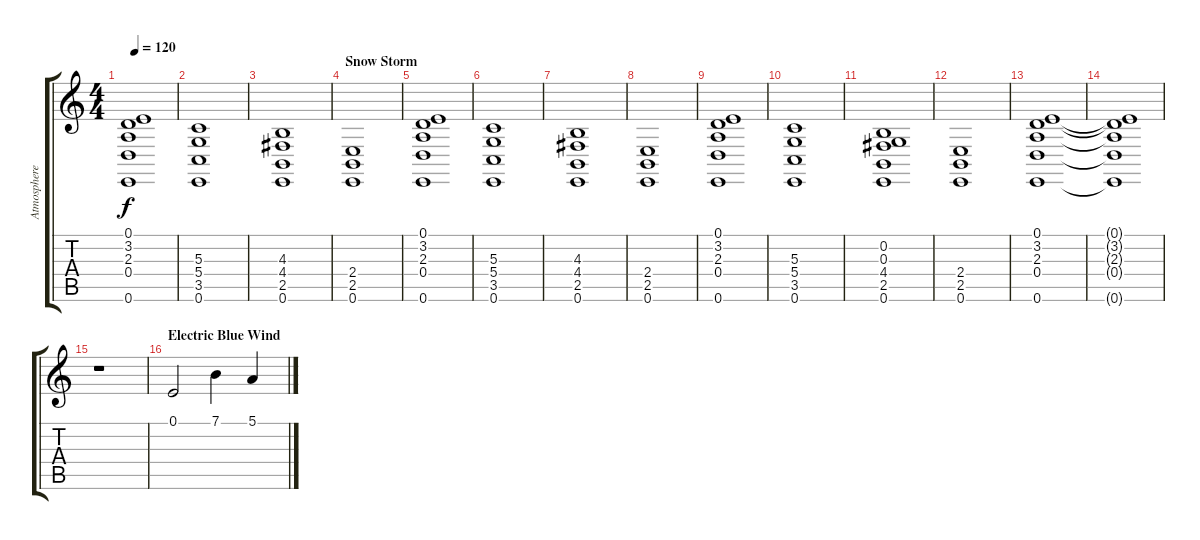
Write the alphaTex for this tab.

\track ("Atmosphere" "Atmosphere") {instrument synthstrings1}
\staff {score tabs}
\tuning (E4 B3 G3 D3 A2 E2) {hide}
\ts (4 4)
\tempo 120
\clef g2
\ks c
(0.1 3.2 2.3 0.4 0.6).1{dy f} |
(5.3 5.4 3.5 0.6).1 |
(4.3 4.4 2.5 0.6).1 |
\section ("" "Snow Storm")
(2.4 2.5 0.6).1 |
(0.1 3.2 2.3 0.4 0.6).1 |
(5.3 5.4 3.5 0.6).1 |
(4.3 4.4 2.5 0.6).1 |
(2.4 2.5 0.6).1 |
(0.1 3.2 2.3 0.4 0.6).1 |
(5.3 5.4 3.5 0.6).1 |
(0.2 0.3 4.4 2.5 0.6).1 |
(2.4 2.5 0.6).1 |
(0.1 3.2 2.3 0.4 0.6).1 |
(0.1{t} 3.2{t} 2.3{t} 0.4{t} 0.6{t}).1 |
r.1 |
\section ("" "Electric Blue Wind")
0.1.2 7.1.4 5.1.4
